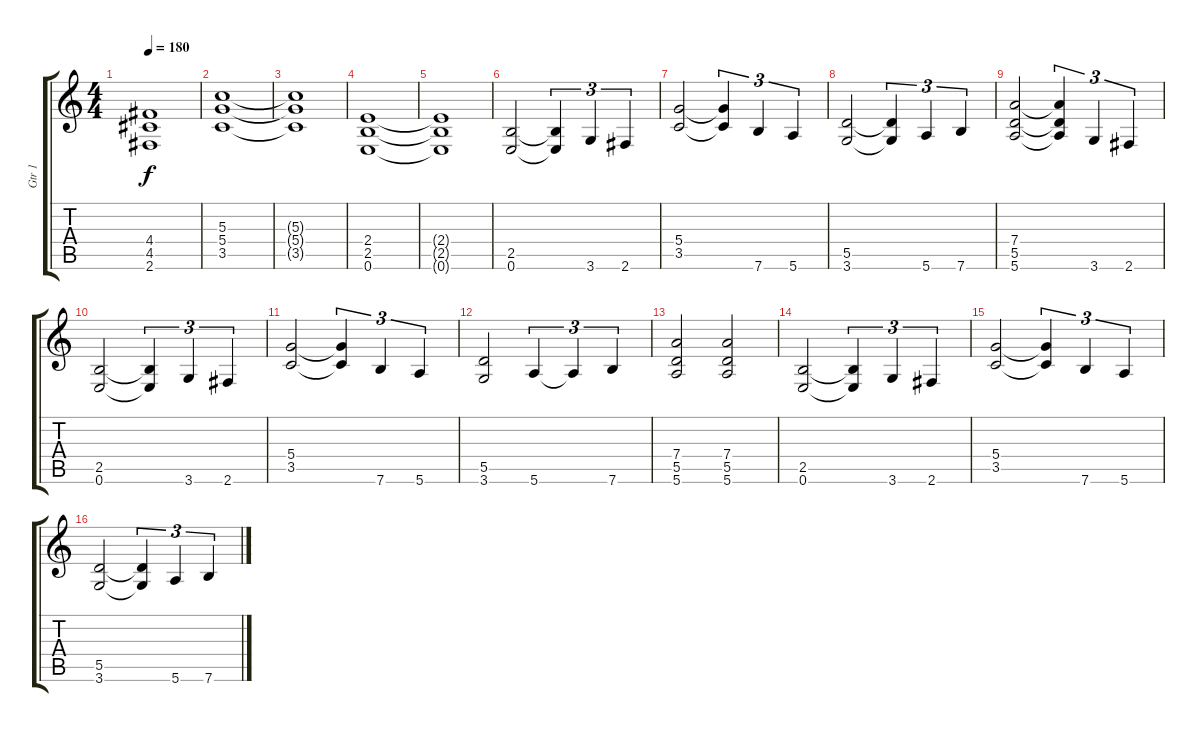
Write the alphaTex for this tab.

\track ("Gtr 1" "Gtr 1") {instrument overdrivenguitar}
\staff {score tabs}
\tuning (E4 B3 G3 D3 A2 E2) {hide}
\ts (4 4)
\tempo 180
\clef g2
\ks c
(4.4{t} 4.5{t} 2.6{t}).1{dy f} |
(5.3 5.4 3.5).1 |
(5.3{t} 5.4{t} 3.5{t}).1 |
(2.4 2.5 0.6).1 |
(2.4{t} 2.5{t} 0.6{t}).1 |
(2.5 0.6).2 (2.5{t} 0.6{t}).4{tu (3 2)} 3.6.4{tu (3 2)} 2.6.4{tu (3 2)} |
(5.4 3.5).2 (5.4{t} 3.5{t}).4{tu (3 2)} 7.6.4{tu (3 2)} 5.6.4{tu (3 2)} |
(5.5 3.6).2 (5.5{t} 3.6{t}).4{tu (3 2)} 5.6.4{tu (3 2)} 7.6.4{tu (3 2)} |
(7.4 5.5 5.6).2 (7.4{t} 5.5{t} 5.6{t}).4{tu (3 2)} 3.6.4{tu (3 2)} 2.6.4{tu (3 2)} |
(2.5 0.6).2 (2.5{t} 0.6{t}).4{tu (3 2)} 3.6.4{tu (3 2)} 2.6.4{tu (3 2)} |
(5.4 3.5).2 (5.4{t} 3.5{t}).4{tu (3 2)} 7.6.4{tu (3 2)} 5.6.4{tu (3 2)} |
(5.5 3.6).2 5.6.4{tu (3 2)} 5.6{t}.4{tu (3 2)} 7.6.4{tu (3 2)} |
(7.4 5.5 5.6).2 (7.4 5.5 5.6).2 |
(2.5 0.6).2 (2.5{t} 0.6{t}).4{tu (3 2)} 3.6.4{tu (3 2)} 2.6.4{tu (3 2)} |
(5.4 3.5).2 (5.4{t} 3.5{t}).4{tu (3 2)} 7.6.4{tu (3 2)} 5.6.4{tu (3 2)} |
(5.5 3.6).2 (5.5{t} 3.6{t}).4{tu (3 2)} 5.6.4{tu (3 2)} 7.6.4{tu (3 2)}
